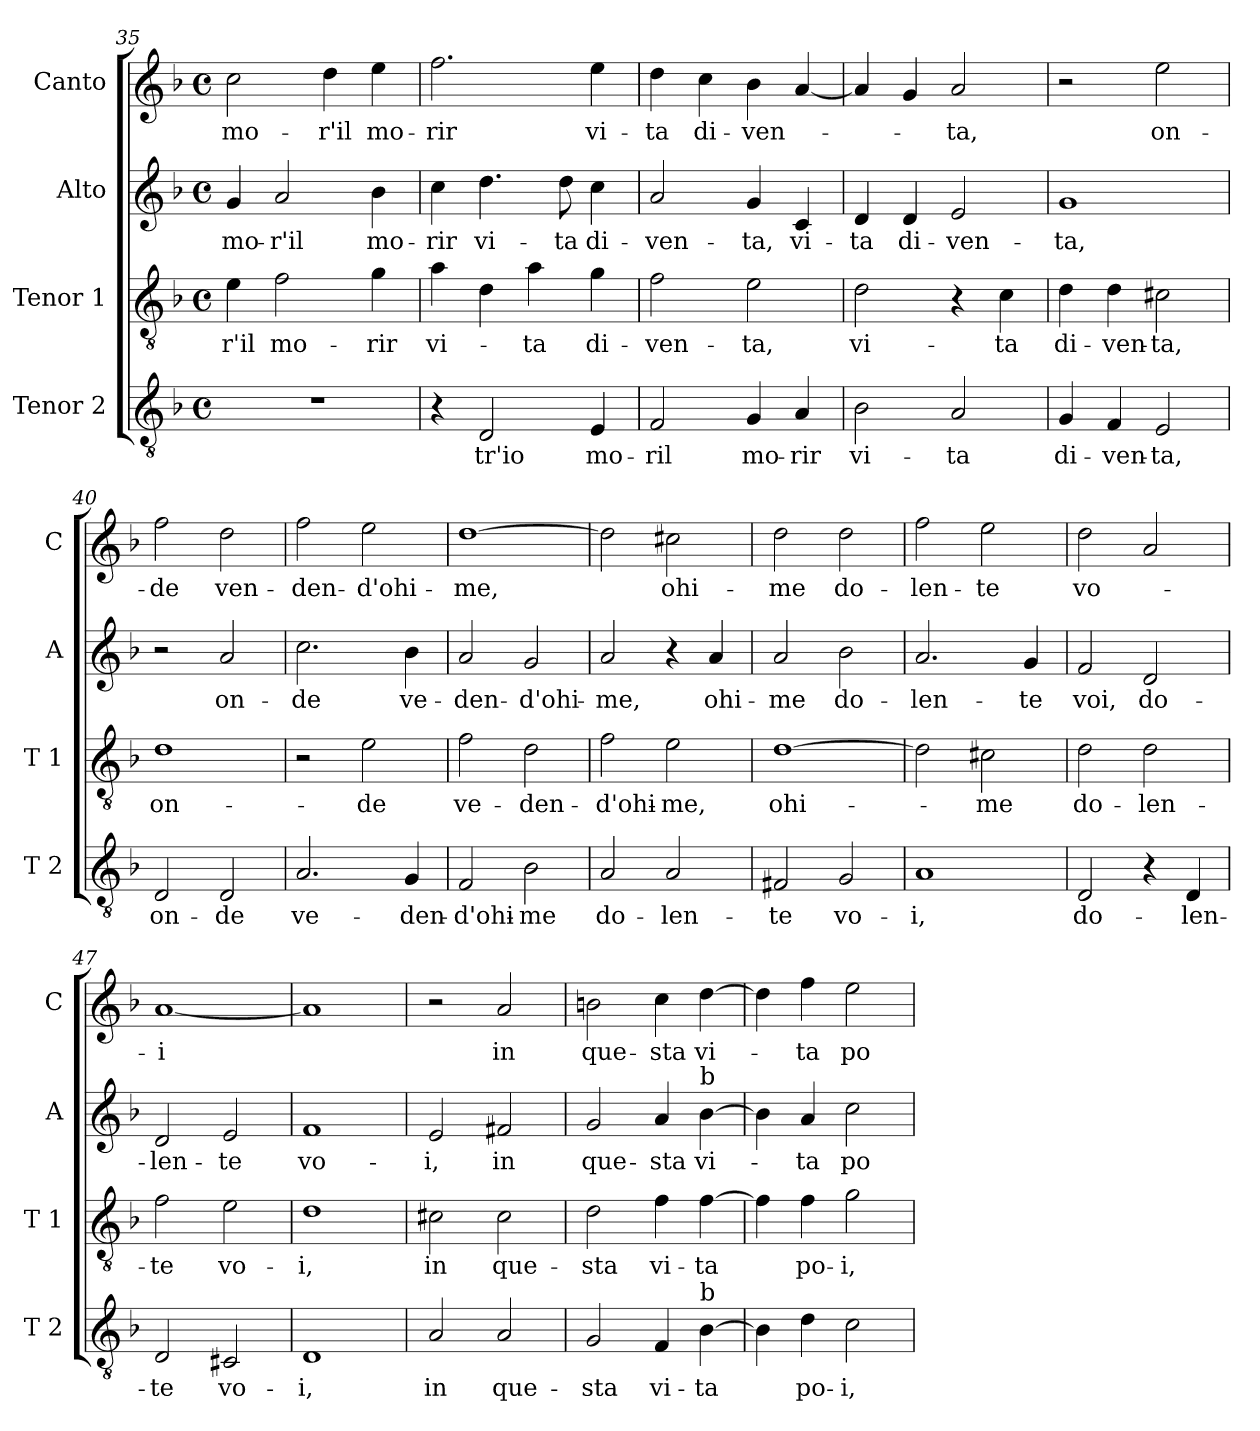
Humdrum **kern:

**kern	**text	**kern	**text	**kern	**text	**kern	**text
*part4	*part4	*part3	*part3	*part2	*part2	*part1	*part1
*staff4	*staff4	*staff3	*staff3	*staff2	*staff2	*staff1	*staff1
*I"Tenor 2	*	*I"Tenor 1	*	*I"Alto	*	*I"Canto	*
*I'T 2	*	*I'T 1	*	*I'A	*	*I'C	*
*clefGv2	*	*clefGv2	*	*clefG2	*	*clefG2	*
*k[b-]	*	*k[b-]	*	*k[b-]	*	*k[b-]	*
*F:	*	*F:	*	*F:	*	*F:	*
*M4/4	*	*M4/4	*	*M4/4	*	*M4/4	*
*met(c)	*	*met(c)	*	*met(c)	*	*met(c)	*
=35	=35	=35	=35	=35	=35	=35	=35
!	!	!	!LO:LY:b	!	!LO:LY:b	!	!LO:LY:b
1r	.	4e\	-r'il	4g/	mo-	2cc\	mo-
!	!	!	!LO:LY:b	!	!LO:LY:b	!	!
.	.	2f\	mo-	2a/	-r'il	.	.
!	!	!	!	!	!	!	!LO:LY:b
.	.	.	.	.	.	4dd\	-r'il
!	!	!	!LO:LY:b	!	!LO:LY:b	!	!LO:LY:b
.	.	4g\	-rir	4b-\	mo-	4ee\	mo-
=36	=36	=36	=36	=36	=36	=36	=36
!	!	!	!LO:LY:b	!	!LO:LY:b	!	!LO:LY:b
4r	.	4a\	vi-	4cc\	-rir	2.ff\	-rir
!	!LO:LY:b	!	!	!	!LO:LY:b	!	!
2D/	-tr'io	4d\	.	4.dd\	vi-	.	.
!	!	!	!LO:LY:b	!	!	!	!
.	.	4a\	-ta	.	.	.	.
!	!	!	!	!	!LO:LY:b	!	!
.	.	.	.	8dd\	-ta	.	.
!	!LO:LY:b	!	!LO:LY:b	!	!LO:LY:b	!	!LO:LY:b
4E/	mo-	4g\	di-	4cc\	di-	4ee\	vi-
!!LO:PB:g=z
=37	=37	=37	=37	=37	=37	=37	=37
!	!LO:LY:b	!	!LO:LY:b	!	!LO:LY:b	!	!LO:LY:b
2F/	-ril	2f\	-ven-	2a/	-ven-	4dd\	-ta
!	!	!	!	!	!	!	!LO:LY:b
.	.	.	.	.	.	4cc\	di-
!	!LO:LY:b	!	!LO:LY:b	!	!LO:LY:b	!	!LO:LY:b
4G/	mo-	2e\	-ta,	4g/	-ta,	4b-\	-ven-
!	!LO:LY:b	!	!	!	!LO:LY:b	!	!
4A/	-rir	.	.	4c/	vi-	[4a/	.
=38	=38	=38	=38	=38	=38	=38	=38
!	!LO:LY:b	!	!LO:LY:b	!	!LO:LY:b	!	!
2B-\	vi-	2d\	vi-	4d/	-ta	4a/]	.
!	!	!	!	!	!LO:LY:b	!	!
.	.	.	.	4d/	di-	4g/	.
!	!LO:LY:b	!	!	!	!LO:LY:b	!	!LO:LY:b
2A/	-ta	4r	.	2e/	-ven-	2a/	-ta,
!	!	!	!LO:LY:b	!	!	!	!
.	.	4c\	-ta	.	.	.	.
=39	=39	=39	=39	=39	=39	=39	=39
!	!LO:LY:b	!	!LO:LY:b	!	!LO:LY:b	!	!
4G/	di-	4d\	di-	1g	-ta,	2r	.
!	!LO:LY:b	!	!LO:LY:b	!	!	!	!
4F/	-ven-	4d\	-ven-	.	.	.	.
!	!LO:LY:b	!	!LO:LY:b	!	!	!	!LO:LY:b
2E/	-ta,	2c#X\	-ta,	.	.	2ee\	on-
=40	=40	=40	=40	=40	=40	=40	=40
!	!LO:LY:b	!	!LO:LY:b	!	!	!	!LO:LY:b
2D/	on-	1d	on-	2r	.	2ff\	-de
!	!LO:LY:b	!	!	!	!LO:LY:b	!	!LO:LY:b
2D/	-de	.	.	2a/	on-	2dd\	ven-
=41	=41	=41	=41	=41	=41	=41	=41
!	!LO:LY:b	!	!	!	!LO:LY:b	!	!LO:LY:b
2.A/	ve-	2r	.	2.cc\	-de	2ff\	-den-
!	!	!	!LO:LY:b	!	!	!	!LO:LY:b
.	.	2e\	-de	.	.	2ee\	-d'ohi-
!	!LO:LY:b	!	!	!	!LO:LY:b	!	!
4G/	-den-	.	.	4b-\	ve-	.	.
=42	=42	=42	=42	=42	=42	=42	=42
!	!LO:LY:b	!	!LO:LY:b	!	!LO:LY:b	!	!LO:LY:b
2F/	-d'ohi-	2f\	ve-	2a/	-den-	[1dd	-me,
!	!LO:LY:b	!	!LO:LY:b	!	!LO:LY:b	!	!
2B-\	-me	2d\	-den-	2g/	-d'ohi-	.	.
!!LO:LB:g=z
=43	=43	=43	=43	=43	=43	=43	=43
!	!LO:LY:b	!	!LO:LY:b	!	!LO:LY:b	!	!
2A/	do-	2f\	-d'ohi-	2a/	-me,	2dd\]	.
!	!LO:LY:b	!	!LO:LY:b	!	!	!	!LO:LY:b
2A/	-len-	2e\	-me,	4r	.	2cc#X\	ohi-
!	!	!	!	!	!LO:LY:b	!	!
.	.	.	.	4a/	ohi-	.	.
=44	=44	=44	=44	=44	=44	=44	=44
!	!LO:LY:b	!	!LO:LY:b	!	!LO:LY:b	!	!LO:LY:b
2F#X/	-te	[1d	ohi-	2a/	-me	2dd\	-me
!	!LO:LY:b	!	!	!	!LO:LY:b	!	!LO:LY:b
2G/	vo-	.	.	2b-\	do-	2dd\	do-
=45	=45	=45	=45	=45	=45	=45	=45
!	!LO:LY:b	!	!	!	!LO:LY:b	!	!LO:LY:b
1A	-i,	2d\]	.	2.a/	-len-	2ff\	-len-
!	!	!	!LO:LY:b	!	!	!	!LO:LY:b
.	.	2c#X\	-me	.	.	2ee\	-te
!	!	!	!	!	!LO:LY:b	!	!
.	.	.	.	4g/	-te	.	.
=46	=46	=46	=46	=46	=46	=46	=46
!	!LO:LY:b	!	!LO:LY:b	!	!LO:LY:b	!	!LO:LY:b
2D/	do-	2d\	do-	2f/	voi,	2dd\	vo-
!	!	!	!LO:LY:b	!	!LO:LY:b	!	!
4r	.	2d\	-len-	2d/	do-	2a/	.
!	!LO:LY:b	!	!	!	!	!	!
4D/	-len-	.	.	.	.	.	.
=47	=47	=47	=47	=47	=47	=47	=47
!	!LO:LY:b	!	!LO:LY:b	!	!LO:LY:b	!	!LO:LY:b
2D/	-te	2f\	-te	2d/	-len-	[1a	-i
!	!LO:LY:b	!	!LO:LY:b	!	!LO:LY:b	!	!
2C#X/	vo-	2e\	vo-	2e/	-te	.	.
=48	=48	=48	=48	=48	=48	=48	=48
!	!LO:LY:b	!	!LO:LY:b	!	!LO:LY:b	!	!
1D	-i,	1d	-i,	1f	vo-	1a]	.
!!LO:LB:g=z
=49	=49	=49	=49	=49	=49	=49	=49
!	!LO:LY:b	!	!LO:LY:b	!	!LO:LY:b	!	!
2A/	in	2c#X\	in	2e/	-i,	2r	.
!	!LO:LY:b	!	!LO:LY:b	!	!LO:LY:b	!	!LO:LY:b
2A/	que-	2c#\	que-	2f#X/	in	2a/	in
=50	=50	=50	=50	=50	=50	=50	=50
!	!LO:LY:b	!	!LO:LY:b	!	!LO:LY:b	!	!LO:LY:b
2G/	-sta	2d\	-sta	2g/	que-	2bn\	que-
!	!LO:LY:b	!	!LO:LY:b	!	!LO:LY:b	!	!LO:LY:b
4F/	vi-	4f\	vi-	4a/	-sta	4cc\	-sta
!	!	!	!	!LO:TX:a:t=b	!	!	!
!LO:TX:a:t=b	!	!	!	!	!	!	!
!	!LO:LY:b	!	!LO:LY:b	!	!LO:LY:b	!	!LO:LY:b
[4B-\	-ta	[4f\	-ta	[4b-\	vi-	[4dd\	vi-
=51	=51	=51	=51	=51	=51	=51	=51
4B-\]	.	4f\]	.	4b-\]	.	4dd\]	.
!	!LO:LY:b	!	!LO:LY:b	!	!LO:LY:b	!	!LO:LY:b
4d\	po-	4f\	po-	4a/	-ta	4ff\	-ta
!	!LO:LY:b	!	!LO:LY:b	!	!LO:LY:b	!	!LO:LY:b
2c\	-i,	2g\	-i,	2cc\	po-	2ee\	po-
=	=	=	=	=	=	=	=
*-	*-	*-	*-	*-	*-	*-	*-
